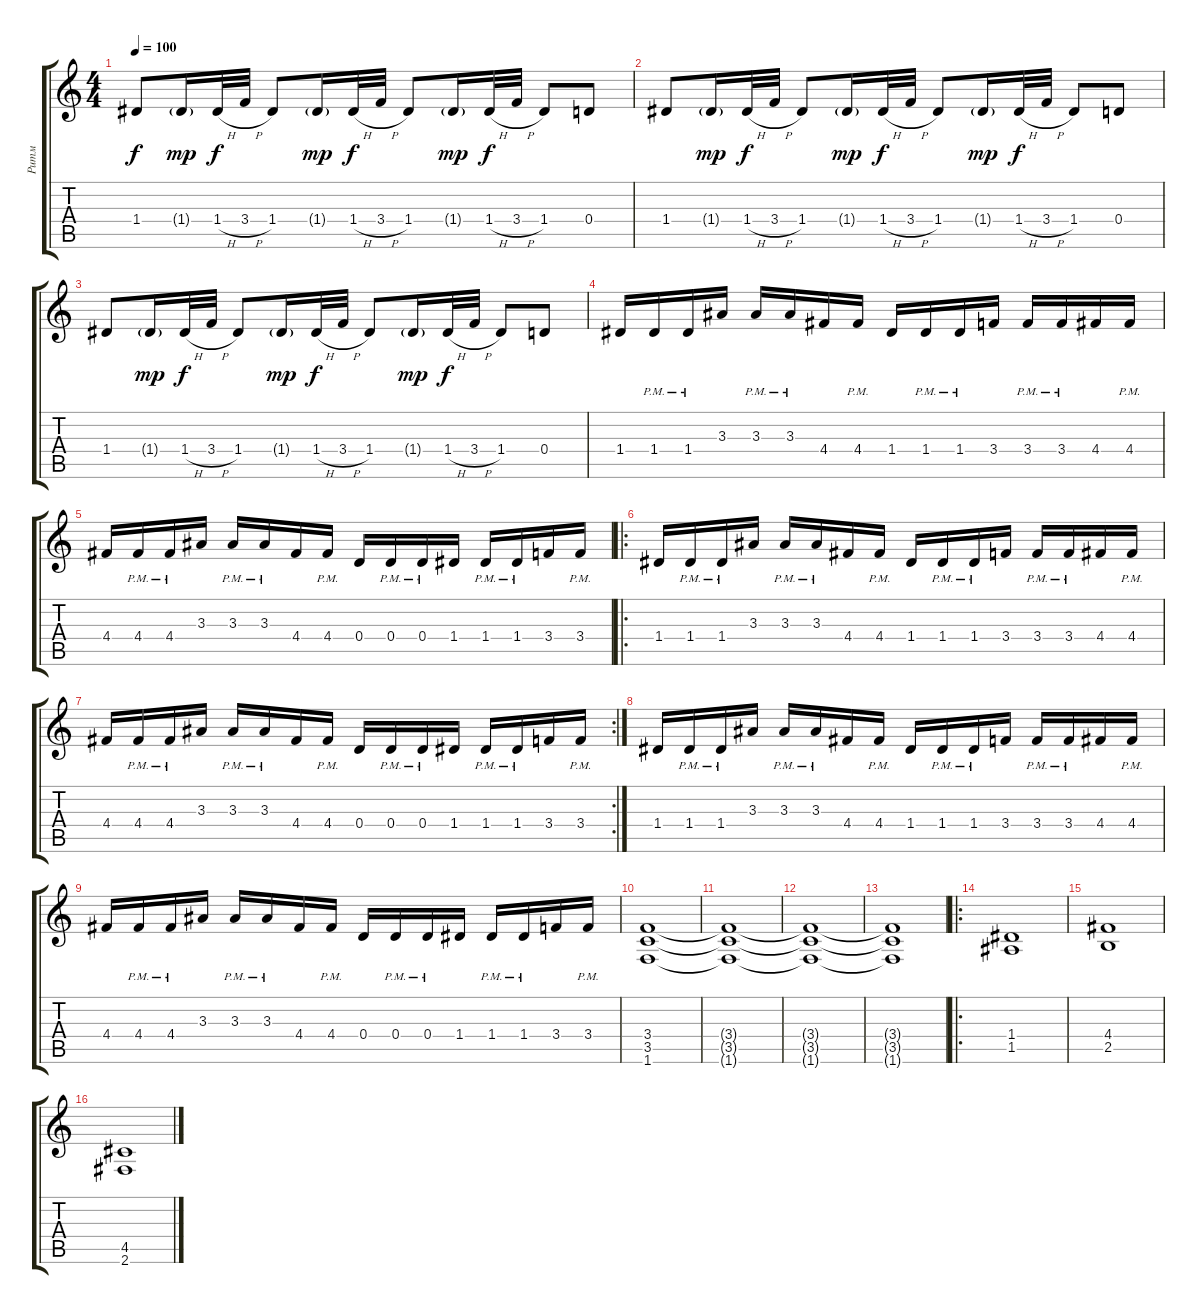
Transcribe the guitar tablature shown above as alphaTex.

\track ("Ритм" "Ритм") {instrument distortionguitar}
\staff {score tabs}
\tuning (E4 B3 G3 D3 A2 E2) {hide}
\ts (4 4)
\tempo 100
\clef g2
\ks c
1.4.8{dy f} 1.4{g}.16{dy mp} 1.4{h}.32{dy f} 3.4{h}.32 1.4.8 1.4{g}.16{dy mp} 1.4{h}.32{dy f} 3.4{h}.32 1.4.8 1.4{g}.16{dy mp} 1.4{h}.32{dy f} 3.4{h}.32 1.4.8 0.4.8 |
1.4.8 1.4{g}.16{dy mp} 1.4{h}.32{dy f} 3.4{h}.32 1.4.8 1.4{g}.16{dy mp} 1.4{h}.32{dy f} 3.4{h}.32 1.4.8 1.4{g}.16{dy mp} 1.4{h}.32{dy f} 3.4{h}.32 1.4.8 0.4.8 |
1.4.8 1.4{g}.16{dy mp} 1.4{h}.32{dy f} 3.4{h}.32 1.4.8 1.4{g}.16{dy mp} 1.4{h}.32{dy f} 3.4{h}.32 1.4.8 1.4{g}.16{dy mp} 1.4{h}.32{dy f} 3.4{h}.32 1.4.8 0.4.8 |
1.4.16 1.4{pm}.16 1.4{pm}.16 3.3.16 3.3{pm}.16 3.3{pm}.16 4.4.16 4.4{pm}.16 1.4.16 1.4{pm}.16 1.4{pm}.16 3.4.16 3.4{pm}.16 3.4{pm}.16 4.4.16 4.4{pm}.16 |
4.4.16 4.4{pm}.16 4.4{pm}.16 3.3.16 3.3{pm}.16 3.3{pm}.16 4.4.16 4.4{pm}.16 0.4.16 0.4{pm}.16 0.4{pm}.16 1.4.16 1.4{pm}.16 1.4{pm}.16 3.4.16 3.4{pm}.16 |
\ro
1.4.16 1.4{pm}.16 1.4{pm}.16 3.3.16 3.3{pm}.16 3.3{pm}.16 4.4.16 4.4{pm}.16 1.4.16 1.4{pm}.16 1.4{pm}.16 3.4.16 3.4{pm}.16 3.4{pm}.16 4.4.16 4.4{pm}.16 |
\rc 2
4.4.16 4.4{pm}.16 4.4{pm}.16 3.3.16 3.3{pm}.16 3.3{pm}.16 4.4.16 4.4{pm}.16 0.4.16 0.4{pm}.16 0.4{pm}.16 1.4.16 1.4{pm}.16 1.4{pm}.16 3.4.16 3.4{pm}.16 |
1.4.16 1.4{pm}.16 1.4{pm}.16 3.3.16 3.3{pm}.16 3.3{pm}.16 4.4.16 4.4{pm}.16 1.4.16 1.4{pm}.16 1.4{pm}.16 3.4.16 3.4{pm}.16 3.4{pm}.16 4.4.16 4.4{pm}.16 |
4.4.16 4.4{pm}.16 4.4{pm}.16 3.3.16 3.3{pm}.16 3.3{pm}.16 4.4.16 4.4{pm}.16 0.4.16 0.4{pm}.16 0.4{pm}.16 1.4.16 1.4{pm}.16 1.4{pm}.16 3.4.16 3.4{pm}.16 |
(3.4 3.5 1.6).1 |
(3.4{t} 3.5{t} 1.6{t}).1 |
(3.4{t} 3.5{t} 1.6{t}).1 |
(3.4{t} 3.5{t} 1.6{t}).1 |
\ro
(1.4 1.5).1{volume 14 balance 8} |
(4.4 2.5).1 |
(4.5 2.6).1
